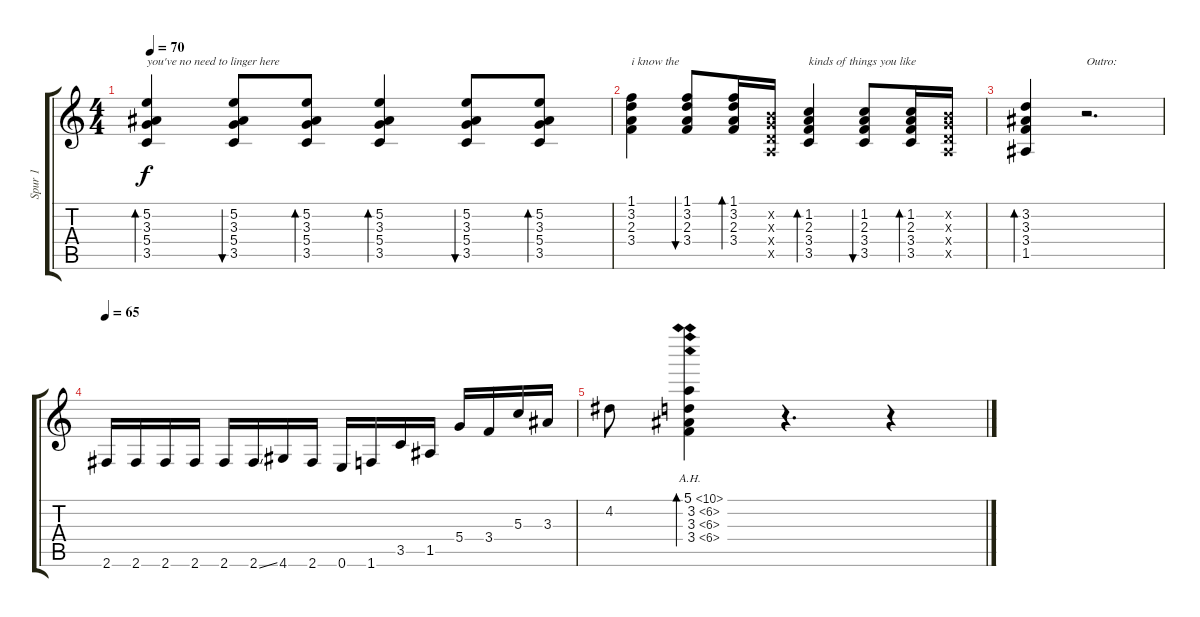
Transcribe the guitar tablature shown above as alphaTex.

\track ("Spur 1" "Spur 1") {instrument acousticguitarnylon}
\staff {score tabs}
\tuning (E4 B3 G3 D3 A2 E2) {hide}
\ts (4 4)
\tempo 70
\clef g2
\ks c
(5.2 3.3 5.4 3.5).4{bd 60 txt "you've no need to linger here" dy f} (5.2 3.3 5.4 3.5).8{bu 30} (5.2 3.3 5.4 3.5).8{bd 30} (5.2 3.3 5.4 3.5).4{bd 30} (5.2 3.3 5.4 3.5).8{bu 30} (5.2 3.3 5.4 3.5).8{bd 30} |
(1.1 3.2 2.3 3.4).4{txt "i know the "} (1.1 3.2 2.3 3.4).8{bu 60} (1.1 3.2 2.3 3.4).16{bd 60} (0.2{x} 0.3{x} 0.4{x} 0.5{x}).16 (1.2 2.3 3.4 3.5).4{bd 60 txt "kinds of things you like"} (1.2 2.3 3.4 3.5).8{bu 60} (1.2 2.3 3.4 3.5).16{bd 60} (0.2{x} 0.3{x} 0.4{x} 0.5{x}).16 |
(3.2 3.3 3.4 1.5).4{bd 240} r.2{d txt "Outro:"} |
\tempo 65
2.6.16 2.6.16 2.6.16 2.6.16 2.6.16 2.6{ss}.16 4.6.16 2.6.16 0.6.16 1.6.16 3.5.16 1.5.16 5.4.16 3.4.16 5.3.16 3.3.16 |
4.2.8 (5.1{ah 5} 3.2{ah 3} 3.3{ah 3} 3.4{ah 3}).4{bd 240} r.4{d} r.4
